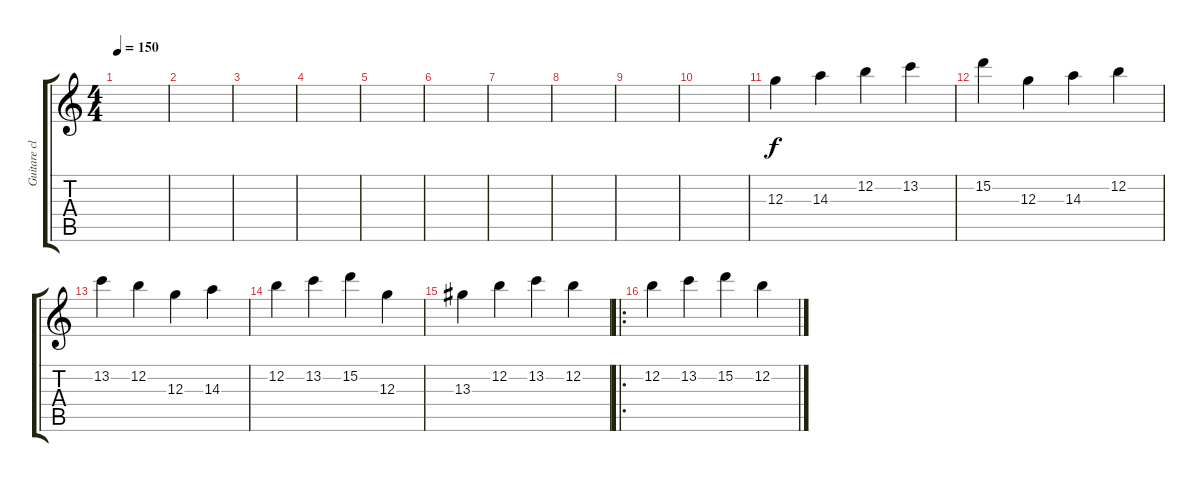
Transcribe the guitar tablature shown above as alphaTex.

\track ("Guitare claire 1" "Guitare cl") {instrument electricguitarclean}
\staff {score tabs}
\tuning (E4 B3 G3 D3 A2 E2) {hide}
\ts (4 4)
\tempo 150
\clef g2
\ks c
|
|
|
|
|
|
|
|
|
|
12.3.4 14.3.4 12.2.4 13.2.4 |
15.2.4 12.3.4 14.3.4 12.2.4 |
13.2.4 12.2.4 12.3.4 14.3.4 |
12.2.4 13.2.4 15.2.4 12.3.4 |
13.3.4 12.2.4 13.2.4 12.2.4 |
\ro
12.2.4 13.2.4 15.2.4 12.2.4
